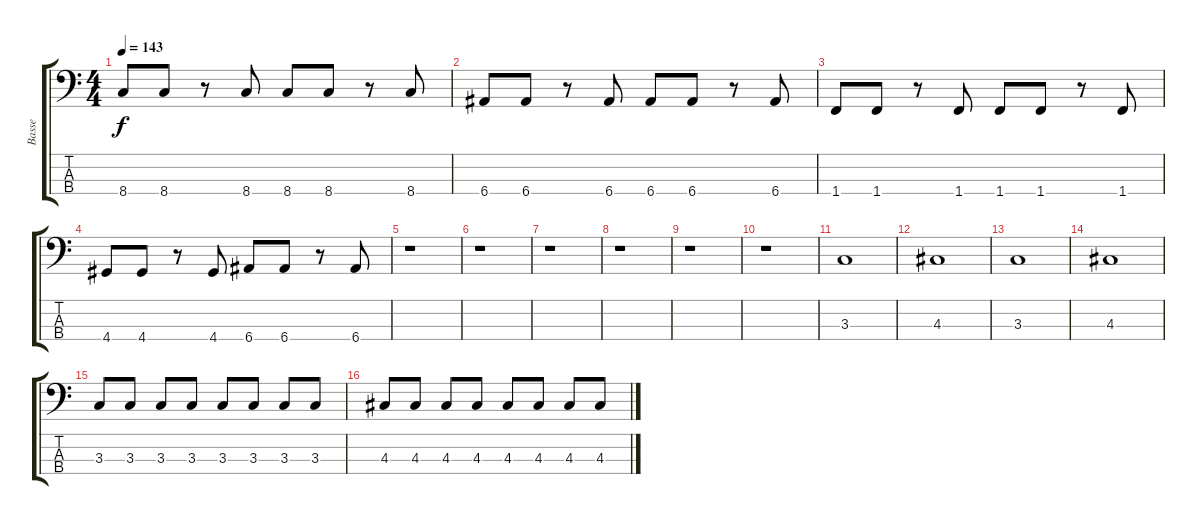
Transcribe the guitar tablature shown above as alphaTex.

\track ("Basse" "Basse") {instrument electricbassfinger}
\staff {score tabs}
\tuning (G2 D2 A1 E1) {hide}
\ts (4 4)
\tempo 143
\clef f4
\ks c
8.4.8{dy f} 8.4.8 r.8 8.4.8 8.4.8 8.4.8 r.8 8.4.8 |
6.4.8 6.4.8 r.8 6.4.8 6.4.8 6.4.8 r.8 6.4.8 |
1.4.8 1.4.8 r.8 1.4.8 1.4.8 1.4.8 r.8 1.4.8 |
4.4.8 4.4.8 r.8 4.4.8 6.4.8 6.4.8 r.8 6.4.8 |
r.1 |
r.1 |
r.1 |
r.1 |
r.1 |
r.1 |
3.3.1 |
4.3.1 |
3.3.1 |
4.3.1 |
3.3.8 3.3.8 3.3.8 3.3.8 3.3.8 3.3.8 3.3.8 3.3.8 |
4.3.8 4.3.8 4.3.8 4.3.8 4.3.8 4.3.8 4.3.8 4.3.8
